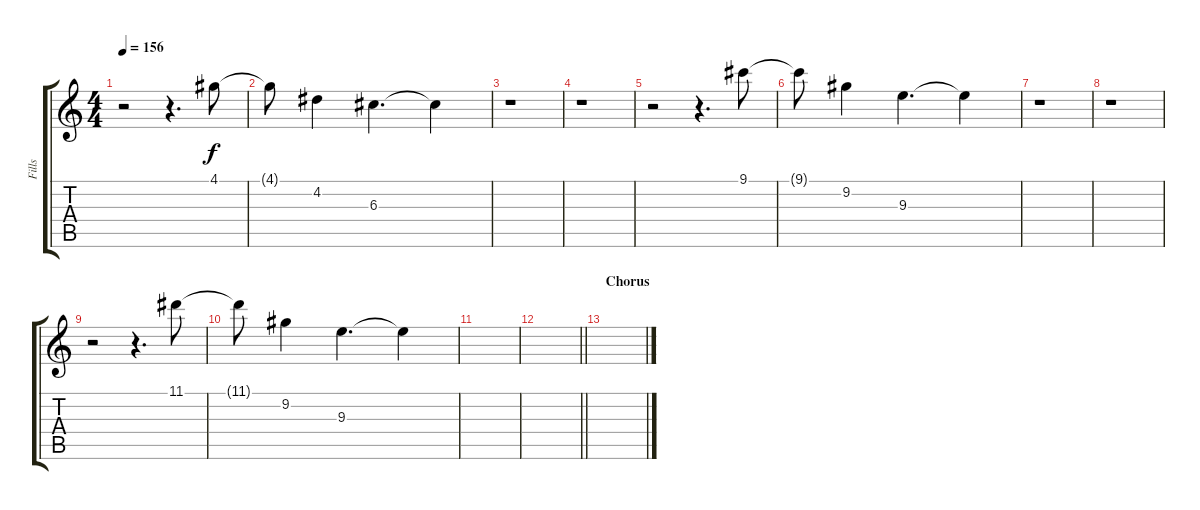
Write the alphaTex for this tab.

\track ("Fills" "Fills") {instrument electricguitarjazz}
\staff {score tabs}
\tuning (E4 B3 G3 D3 A2 E2) {hide}
\ts (4 4)
\tempo 156
\clef g2
\ks c
r.2{dy f} r.4{d} 4.1.8 |
4.1{t}.8 4.2.4 6.3.4{d} 6.3{t}.4 |
r.1 |
r.1 |
r.2 r.4{d} 9.1.8 |
9.1{t}.8 9.2.4 9.3.4{d} 9.3{t}.4 |
r.1 |
r.1 |
r.2 r.4{d} 11.1.8 |
11.1{t}.8 9.2.4 9.3.4{d} 9.3{t}.4 |
|
\barLineRight lightlight
|
\section ("" "Chorus")
